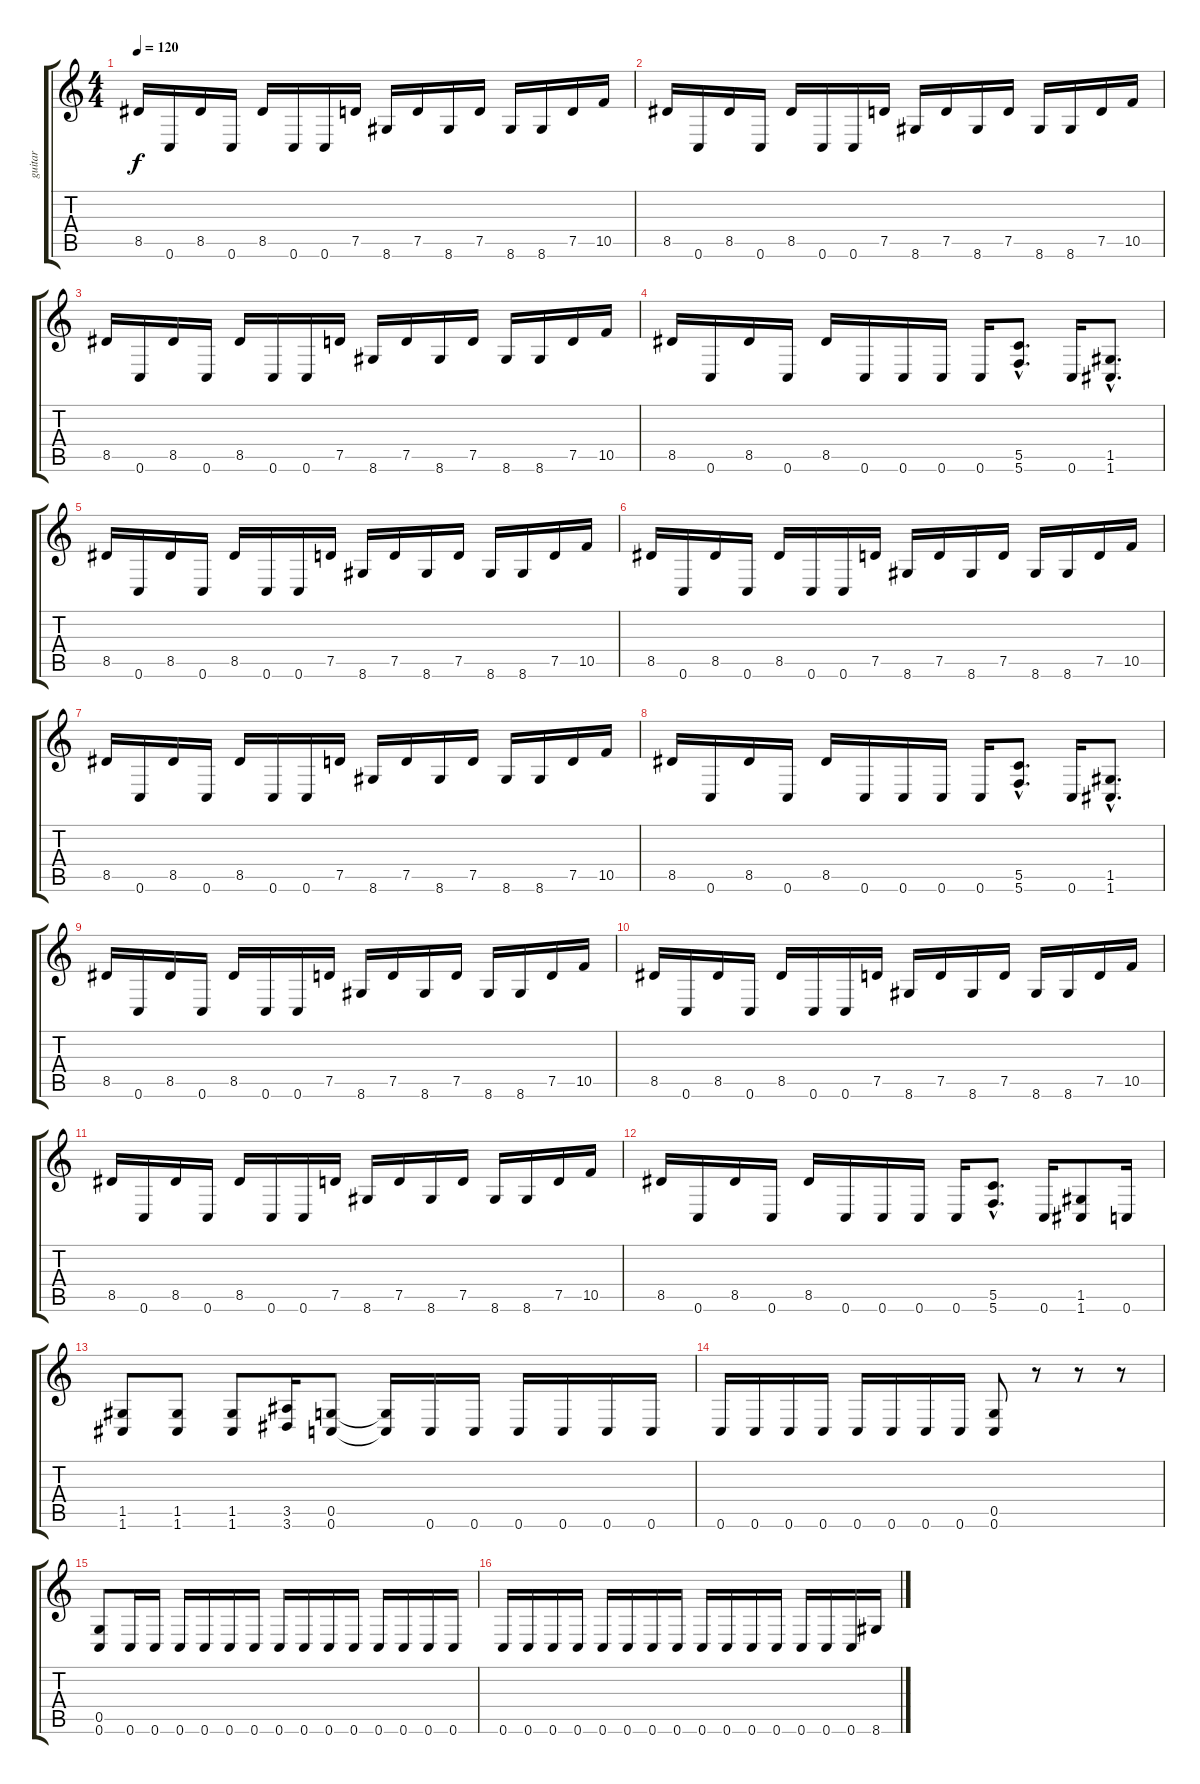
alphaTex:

\track ("guitar" "guitar") {instrument distortionguitar}
\staff {score tabs}
\tuning (D4 A3 F3 C3 G2 C2) {hide}
\ts (4 4)
\tempo 120
\clef g2
\ks c
8.5.16{dy f instrument distortionguitar} 0.6.16 8.5.16 0.6.16 8.5.16 0.6.16 0.6.16 7.5.16 8.6.16 7.5.16 8.6.16 7.5.16 8.6.16 8.6.16 7.5.16 10.5.16 |
8.5.16 0.6.16 8.5.16 0.6.16 8.5.16 0.6.16 0.6.16 7.5.16 8.6.16 7.5.16 8.6.16 7.5.16 8.6.16 8.6.16 7.5.16 10.5.16 |
8.5.16 0.6.16 8.5.16 0.6.16 8.5.16 0.6.16 0.6.16 7.5.16 8.6.16 7.5.16 8.6.16 7.5.16 8.6.16 8.6.16 7.5.16 10.5.16 |
8.5.16 0.6.16 8.5.16 0.6.16 8.5.16 0.6.16 0.6.16 0.6.16 0.6.16 (5.5{hac} 5.6{hac}).8{d} 0.6.16 (1.5{hac} 1.6{hac}).8{d} |
8.5.16 0.6.16 8.5.16 0.6.16 8.5.16 0.6.16 0.6.16 7.5.16 8.6.16 7.5.16 8.6.16 7.5.16 8.6.16 8.6.16 7.5.16 10.5.16 |
8.5.16 0.6.16 8.5.16 0.6.16 8.5.16 0.6.16 0.6.16 7.5.16 8.6.16 7.5.16 8.6.16 7.5.16 8.6.16 8.6.16 7.5.16 10.5.16 |
8.5.16 0.6.16 8.5.16 0.6.16 8.5.16 0.6.16 0.6.16 7.5.16 8.6.16 7.5.16 8.6.16 7.5.16 8.6.16 8.6.16 7.5.16 10.5.16 |
8.5.16 0.6.16 8.5.16 0.6.16 8.5.16 0.6.16 0.6.16 0.6.16 0.6.16 (5.5{hac} 5.6{hac}).8{d} 0.6.16 (1.5{hac} 1.6{hac}).8{d} |
8.5.16 0.6.16 8.5.16 0.6.16 8.5.16 0.6.16 0.6.16 7.5.16 8.6.16 7.5.16 8.6.16 7.5.16 8.6.16 8.6.16 7.5.16 10.5.16 |
8.5.16 0.6.16 8.5.16 0.6.16 8.5.16 0.6.16 0.6.16 7.5.16 8.6.16 7.5.16 8.6.16 7.5.16 8.6.16 8.6.16 7.5.16 10.5.16 |
8.5.16 0.6.16 8.5.16 0.6.16 8.5.16 0.6.16 0.6.16 7.5.16 8.6.16 7.5.16 8.6.16 7.5.16 8.6.16 8.6.16 7.5.16 10.5.16 |
8.5.16 0.6.16 8.5.16 0.6.16 8.5.16 0.6.16 0.6.16 0.6.16 0.6.16 (5.5{hac} 5.6{hac}).8{d} 0.6.16 (1.5 1.6).8 0.6.16 |
(1.5 1.6).8 (1.5 1.6).8 (1.5 1.6).8 (3.5 3.6).16 (0.5 0.6).8 (0.5{t} 0.6{t}).16 0.6.16 0.6.16 0.6.16 0.6.16 0.6.16 0.6.16 |
0.6.16 0.6.16 0.6.16 0.6.16 0.6.16 0.6.16 0.6.16 0.6.16 (0.5 0.6).8 r.8 r.8 r.8 |
(0.5 0.6).8 0.6.16 0.6.16 0.6.16 0.6.16 0.6.16 0.6.16 0.6.16 0.6.16 0.6.16 0.6.16 0.6.16 0.6.16 0.6.16 0.6.16 |
0.6.16 0.6.16 0.6.16 0.6.16 0.6.16 0.6.16 0.6.16 0.6.16 0.6.16 0.6.16 0.6.16 0.6.16 0.6.16 0.6.16 0.6.16 8.6.16
